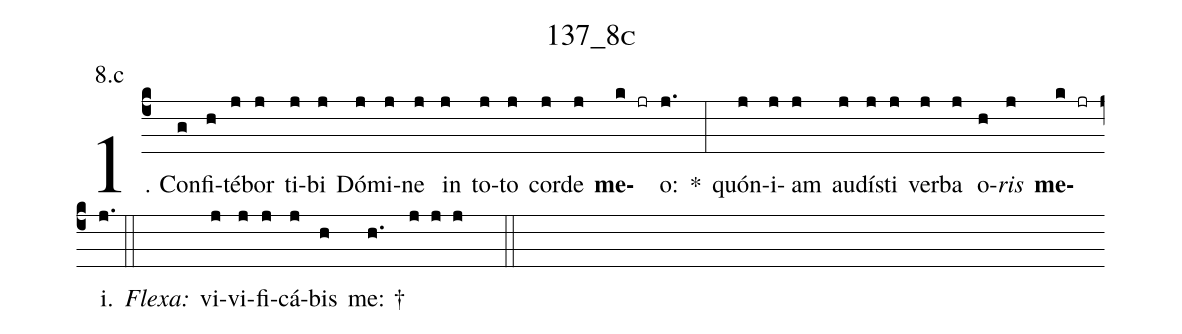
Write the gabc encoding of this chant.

name: 137_8c;
annotation: 8.c;
%%
(c4)1. Con(g)fi(h)té(j)bor(j) ti(j)bi(j) Dó(j)mi(j)ne(j) in(j) to(j)to(j) cor(j)de(j) <b>me</b>(k jr)o:(j.) *(:) quón(j)i(j)am(j) au(j)dí(j)sti(j) ver(j)ba(j) o(h)<i>ris</i>(j) <b>me</b>(k jr)i.(j.) (::)
<i>Flexa:</i>(////)  vi(j)vi(j)fi(j)cá(j)bis(h) me: †(h.//// j j j  ::)

%E(j) u(j) o(h) u(j) a(k) e.(j.) (::)
